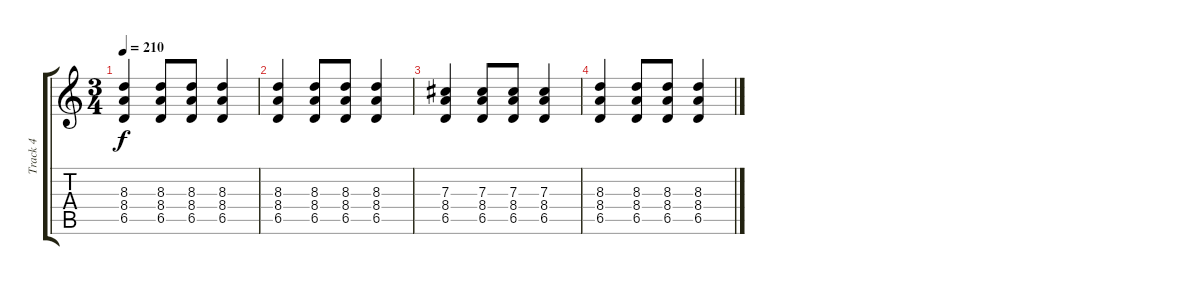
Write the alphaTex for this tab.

\track ("Track 4" "Track 4") {instrument distortionguitar}
\staff {score tabs}
\tuning (Eb4 Bb3 Gb3 Db3 Ab2 Eb2) {hide}
\ts (3 4)
\tempo 210
\clef g2
\ks c
(8.3 8.4 6.5).4{dy f} (8.3 8.4 6.5).8 (8.3 8.4 6.5).8 (8.3 8.4 6.5).4 |
(8.3 8.4 6.5).4 (8.3 8.4 6.5).8 (8.3 8.4 6.5).8 (8.3 8.4 6.5).4 |
(7.3 8.4 6.5).4 (7.3 8.4 6.5).8 (7.3 8.4 6.5).8 (7.3 8.4 6.5).4 |
(8.3 8.4 6.5).4 (8.3 8.4 6.5).8 (8.3 8.4 6.5).8 (8.3 8.4 6.5).4
